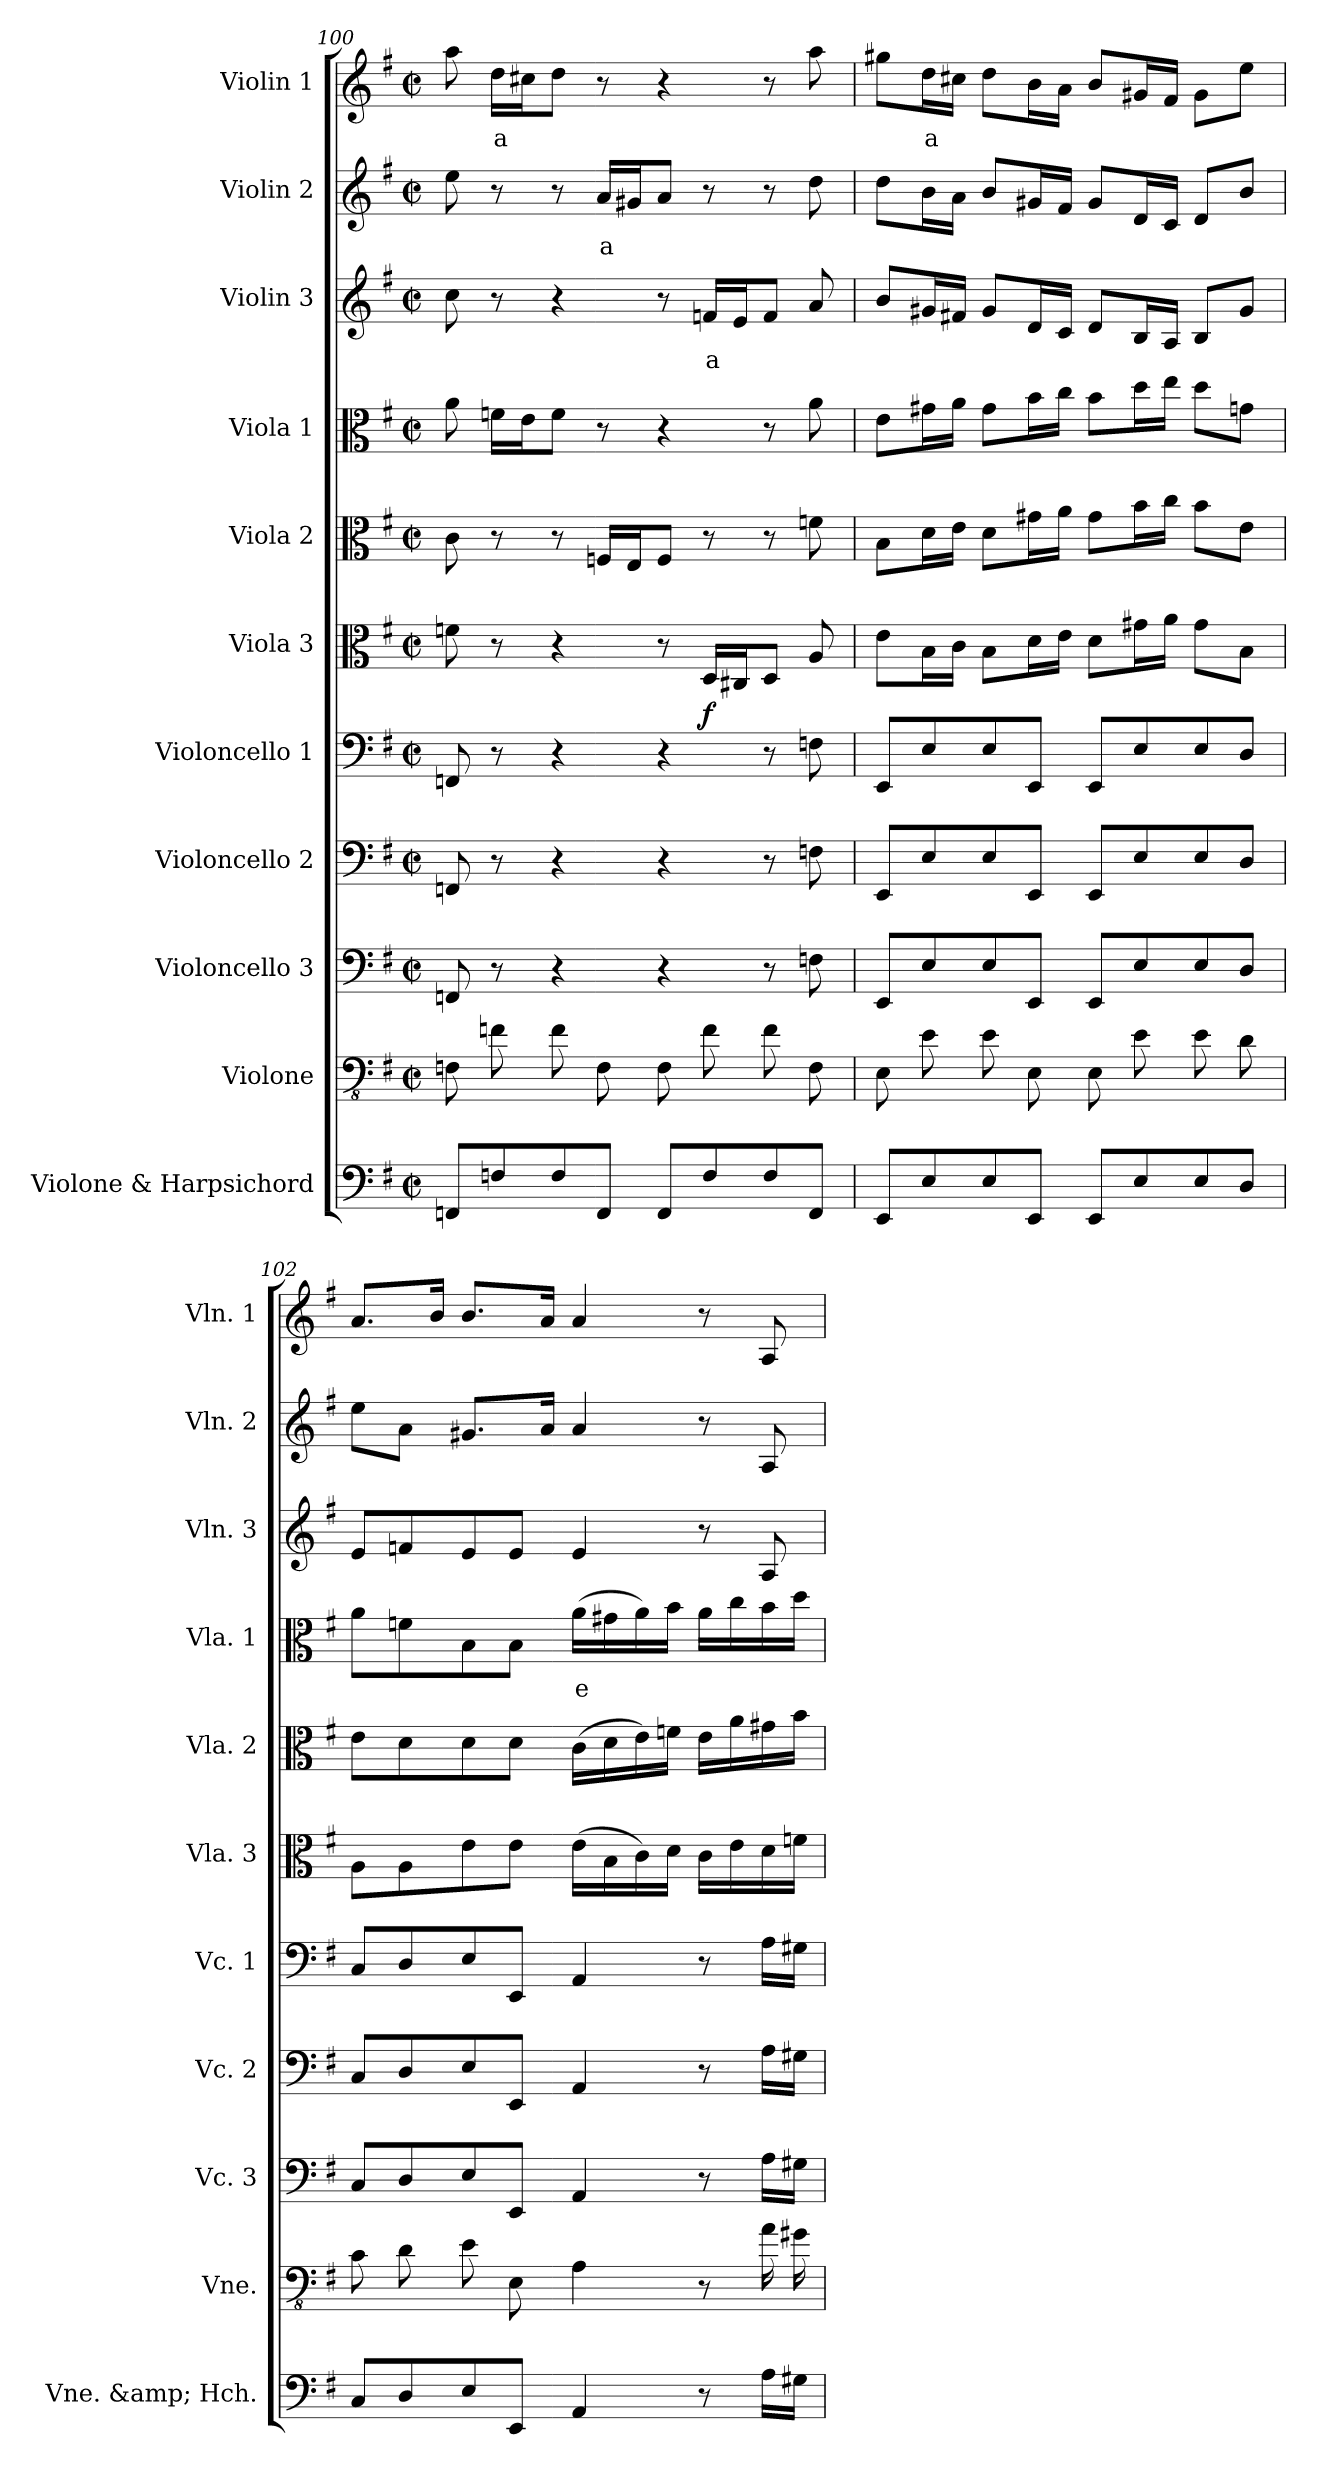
**kern	**kern	**kern	**kern	**kern	**kern	**dynam	**kern	**kern	**text	**kern	**text	**kern	**text	**kern	**text
*part11	*part10	*part9	*part8	*part7	*part6	*part6	*part5	*part4	*part4	*part3	*part3	*part2	*part2	*part1	*part1
*staff11	*staff10	*staff9	*staff8	*staff7	*staff6	*staff6	*staff5	*staff4	*staff4	*staff3	*staff3	*staff2	*staff2	*staff1	*staff1
*I"Violone &amp; Harpsichord	*I"Violone	*I"Violoncello 3	*I"Violoncello 2	*I"Violoncello 1	*I"Viola 3	*	*I"Viola 2	*I"Viola 1	*	*I"Violin 3	*	*I"Violin 2	*	*I"Violin 1	*
*I'Vne. &amp; Hch.	*I'Vne.	*I'Vc. 3	*I'Vc. 2	*I'Vc. 1	*I'Vla. 3	*	*I'Vla. 2	*I'Vla. 1	*	*I'Vln. 3	*	*I'Vln. 2	*	*I'Vln. 1	*
*clefF4	*clefFv4	*clefF4	*clefF4	*clefF4	*clefC3	*	*clefC3	*clefC3	*	*clefG2	*	*clefG2	*	*clefG2	*
*	*ITrd7c12	*	*	*	*	*	*	*	*	*	*	*	*	*	*
*k[f#]	*k[f#]	*k[f#]	*k[f#]	*k[f#]	*k[f#]	*	*k[f#]	*k[f#]	*	*k[f#]	*	*k[f#]	*	*k[f#]	*
*M4/4	*M4/4	*M4/4	*M4/4	*M4/4	*M4/4	*	*M4/4	*M4/4	*	*M4/4	*	*M4/4	*	*M4/4	*
*met(c|)	*met(c|)	*met(c|)	*met(c|)	*met(c|)	*met(c|)	*	*met(c|)	*met(c|)	*	*met(c|)	*	*met(c|)	*	*met(c|)	*
=100	=100	=100	=100	=100	=100	=100	=100	=100	=100	=100	=100	=100	=100	=100	=100
8FFn/L	8FFFn	8FFn/	8FFn/	8FFn/	8fn\	.	8c\	8a\	.	8cc\	.	8ee\	.	8aa\	.
!	!	!	!	!	!	!	!	!	!	!	!	!	!	!	!LO:LY:color=#FF0000
8Fn/	8FFn	8r	8r	8r	8r	.	8r	16fn\LL	.	8r	.	8r	.	16dd\LL	a
.	.	.	.	.	.	.	.	16e\J	.	.	.	.	.	16cc#X\J	.
8F/	8FF	4r	4r	4r	4r	.	8r	8f\J	.	4r	.	8r	.	8dd\J	.
!	!	!	!	!	!	!	!	!	!	!	!	!	!LO:LY:color=#FF0000	!	!
8FF/J	8FFF	.	.	.	.	.	16Fn/LL	8r	.	.	.	16a/LL	a	8r	.
.	.	.	.	.	.	.	16E/J	.	.	.	.	16g#X/J	.	.	.
8FF/L	8FFF	4r	4r	4r	8r	.	8F/J	4r	.	8r	.	8a/J	.	4r	.
!	!	!	!	!	!	!LO:DY:b	!	!	!	!	!LO:LY:color=#FF0000	!	!	!	!
8F/	8FF	.	.	.	16D/LL	f	8r	.	.	16fn/LL	a	8r	.	.	.
.	.	.	.	.	16C#X/J	.	.	.	.	16e/J	.	.	.	.	.
8F/	8FF	8r	8r	8r	8D/J	.	8r	8r	.	8f/J	.	8r	.	8r	.
8FF/J	8FFF	8Fn\	8Fn\	8Fn\	8A/	.	8fn\	8a\	.	8a/	.	8dd\	.	8aa\	.
=101	=101	=101	=101	=101	=101	=101	=101	=101	=101	=101	=101	=101	=101	=101	=101
8EE/L	8EEE	8EE/L	8EE/L	8EE/L	8e\L	.	8B\L	8e\L	.	8b/L	.	8dd\L	.	8gg#X\L	.
!	!	!	!	!	!	!	!	!	!	!	!	!	!	!	!LO:LY:color=#FF0000
8E/	8EE	8E/	8E/	8E/	16B\L	.	16d\L	16g#X\L	.	16g#X/L	.	16b\L	.	16dd\L	a
.	.	.	.	.	16c\JJ	.	16e\JJ	16a\JJ	.	16f#X/JJ	.	16a\JJ	.	16cc#X\JJ	.
8E/	8EE	8E/	8E/	8E/	8B\L	.	8d\L	8g#\L	.	8g#/L	.	8b/L	.	8dd\L	.
8EE/J	8EEE	8EE/J	8EE/J	8EE/J	16d\L	.	16g#X\L	16b\L	.	16d/L	.	16g#X/L	.	16b\L	.
.	.	.	.	.	16e\JJ	.	16a\JJ	16cc\JJ	.	16c/JJ	.	16f#/JJ	.	16a\JJ	.
8EE/L	8EEE	8EE/L	8EE/L	8EE/L	8d\L	.	8g#\L	8b\L	.	8d/L	.	8g#/L	.	8b/L	.
8E/	8EE	8E/	8E/	8E/	16g#X\L	.	16b\L	16dd\L	.	16B/L	.	16d/L	.	16g#X/L	.
.	.	.	.	.	16a\JJ	.	16cc\JJ	16ee\JJ	.	16A/JJ	.	16c/JJ	.	16f#/JJ	.
8E/	8EE	8E/	8E/	8E/	8g#\L	.	8b\L	8dd\L	.	8B/L	.	8d/L	.	8g#\L	.
8D/J	8DD	8D/J	8D/J	8D/J	8B\J	.	8e\J	8gn\J	.	8g#/J	.	8b/J	.	8ee\J	.
=102	=102	=102	=102	=102	=102	=102	=102	=102	=102	=102	=102	=102	=102	=102	=102
8C/L	8CC	8C/L	8C/L	8C/L	8A\L	.	8e\L	8a\L	.	8e/L	.	8ee\L	.	8.a/L	.
8D/	8DD	8D/	8D/	8D/	8A\	.	8d\	8fn\	.	8fn/	.	8a\J	.	.	.
.	.	.	.	.	.	.	.	.	.	.	.	.	.	16b/Jk	.
8E/	8EE	8E/	8E/	8E/	8e\	.	8d\	8B\	.	8e/	.	8.g#X/L	.	8.b/L	.
8EE/J	8EEE	8EE/J	8EE/J	8EE/J	8e\J	.	8d\J	8B\J	.	8e/J	.	.	.	.	.
.	.	.	.	.	.	.	.	.	.	.	.	16a/Jk	.	16a/Jk	.
!	!	!	!	!	!	!	!	!	!LO:LY:color=#FF0000	!	!	!	!	!	!
4AA/	4AAA	4AA/	4AA/	4AA/	(16e\LL	.	(16c\LL	(16a\LL	e	4e/	.	4a/	.	4a/	.
.	.	.	.	.	16B\	.	16d\	16g#X\	.	.	.	.	.	.	.
.	.	.	.	.	16c\)	.	16e\)	16a\)	.	.	.	.	.	.	.
.	.	.	.	.	16d\JJ	.	16fn\JJ	16b\JJ	.	.	.	.	.	.	.
8r	8r	8r	8r	8r	16c\LL	.	16e\LL	16a\LL	.	8r	.	8r	.	8r	.
.	.	.	.	.	16e\	.	16a\	16cc\	.	.	.	.	.	.	.
16A\LL	16AA	16A\LL	16A\LL	16A\LL	16d\	.	16g#X\	16b\	.	8A/	.	8A/	.	8A/	.
16G#X\JJ	16GG#X	16G#X\JJ	16G#X\JJ	16G#X\JJ	16fn\JJ	.	16b\JJ	16dd\JJ	.	.	.	.	.	.	.
=	=	=	=	=	=	=	=	=	=	=	=	=	=	=	=
*-	*-	*-	*-	*-	*-	*-	*-	*-	*-	*-	*-	*-	*-	*-	*-
